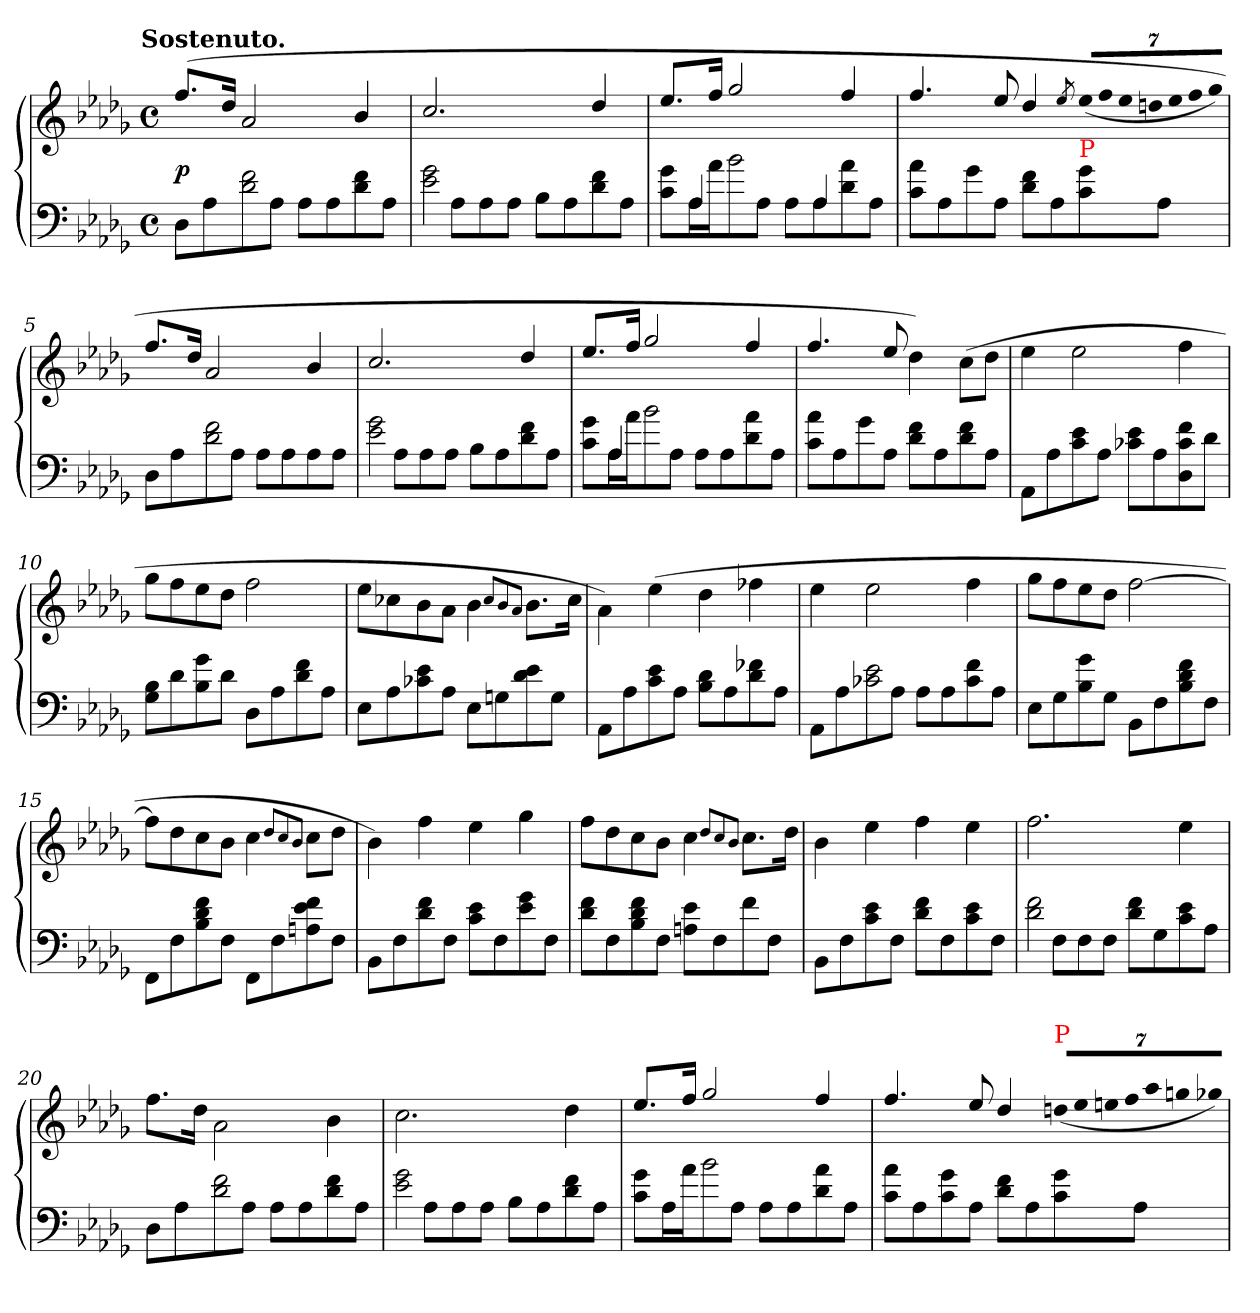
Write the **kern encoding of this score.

**kern	**kern	**dynam
*part1	*part1	*part1
*staff2	*staff1	*staff1/2
*clefF4	*clefG2	*
*k[b-e-a-d-g-]	*k[b-e-a-d-g-]	*
*D-:	*D-:	*
!!LO:TX:omd:t=Sostenuto.
*M4/4	*M4/4	*
*met(c)	*met(c)	*
*MM80	*MM80	*
=1	=1	=1
8D-L	(>8.ff/L	p
8A-	.	.
.	16dd-Jk	.
!LO:N:vis=2	!	!
8f 8d-	2a-	.
8A-J	.	.
8A-L	.	.
8A-	.	.
8f 8d-	4b-/	.
8A-J	.	.
=2	=2	=2
!LO:N:vis=2	!	!
8g-\ 8e-\	2.cc/	.
8A-L	.	.
8A-	.	.
8A-J	.	.
8B-L	.	.
8A-	.	.
8f\ 8d-\	4dd-/	.
8A-J	.	.
=3	=3	=3
*^	*	*
8ryy	8g-\ 8c\L	8.ee-/L	.
4A-	16A-\L	.	.
.	16a-\J	16ff/Jk	.
!	!LO:N:vis=2	!	!
.	8b-\	2gg-/	.
4ryy	8A-\J	.	.
.	8A-\L	.	.
4A-	8A-\	.	.
.	8a-\ 8d-\	4ff/	.
8ryy	8A-\J	.	.
*v	*v	*	*
=4	=4	=4
8a-\ 8c\L	4.ff/	.
8A-\	.	.
8g-\	.	.
8A-\J	8ee-/	.
8f\ 8d-\L	4dd-/	.
8A-\	.	.
.	8qee-/	.
*	*Xbrackettup	*
!	!LO:TX:b:color=red:t=P	!
!	!LO:N:vis=8	!
8g-\ 8c\	(<28ee-/L	.
!	!LO:N:vis=8	!
.	28ff/	.
!	!LO:N:vis=8	!
.	28ee-/	.
!	!LO:N:vis=8	!
.	28ddn/	.
8A-\J	.	.
!	!LO:N:vis=8	!
.	28ee-/	.
!	!LO:N:vis=8	!
.	28ff/	.
!	!LO:N:vis=8	!
.	28gg-/J)	.
=5	=5	=5
8D-L	8.ff/L	.
8A-	.	.
.	16dd-/Jk	.
!LO:N:vis=2	!	!
8f 8d-	2a-	.
8A-J	.	.
8A-L	.	.
8A-	.	.
8A-	4b-/	.
8A-J	.	.
=6	=6	=6
!LO:N:vis=2	!	!
8g-\ 8e-\	2.cc/	.
8A-L	.	.
8A-	.	.
8A-J	.	.
8B-L	.	.
8A-	.	.
8f\ 8d-\	4dd-/	.
8A-J	.	.
=7	=7	=7
*^	*	*
8ryy	8g-\ 8c\L	8.ee-/L	.
4A-	16A-\L	.	.
.	16a-\J	16ff/Jk	.
!	!LO:N:vis=2	!	!
.	8b-\	2gg-/	.
2ryy	8A-\J	.	.
.	8A-\L	.	.
.	8A-\	.	.
.	8a-\ 8d-\	4ff/	.
8ryy	8A-\J	.	.
*v	*v	*	*
=8	=8	=8
8a-\ 8c\L	4.ff/	.
8A-	.	.
8g-\	.	.
8A-J	8ee-/	.
8d- 8fL	4dd-)	.
8A-	.	.
8d- 8f	(>8ccL	.
8A-J	8dd-J	.
=9	=9	=9
8AA-L	4ee-	.
8A-	.	.
8e- 8c	2ee-	.
8A-J	.	.
8e- 8c-XL	.	.
8A-	.	.
8f 8c- 8D-	4ff	.
8d-J	.	.
=10	=10	=10
8B- 8G-L	8gg-L	.
8d-	8ff	.
8g- 8B-	8ee-	.
8d-J	8dd-J	.
8D-L	2ff	.
8A-	.	.
8f 8d-	.	.
8A-J	.	.
=11	=11	=11
8E-L	8ee-L	.
8A-	8cc-X	.
8e- 8c-X	8b-	.
8A-J	8a-J	.
8E-L	4b-	.
8Gn	.	.
.	8qqcc-/L	.
.	8qqb-/	.
.	8qqa-/J	.
8e- 8d-	8.b-L	.
8GJ	.	.
.	16cc-Jk	.
=12	=12	=12
8AA-L	4a-\)	.
8A-	.	.
8e- 8c	(4ee-	.
8A-J	.	.
8d- 8B-L	4dd-	.
8A-	.	.
8f-X 8d-	4ff-X	.
8A-J	.	.
=13	=13	=13
8AA-L	4ee-	.
8A-	.	.
!LO:N:vis=2	!	!
8e- 8c-X	2ee-\	.
8A-J	.	.
8A-L	.	.
8A-	.	.
8f 8c-	4ff	.
8A-J	.	.
=14	=14	=14
8E-L	8gg-L	.
8G-	8ff	.
8g- 8B-	8ee-	.
8G-J	8dd-J	.
8BB-L	[2ff	.
8F	.	.
8f 8d- 8B-	.	.
8FJ	.	.
=15	=15	=15
8FFL	8ffL]	.
8F	8dd-	.
8f 8d- 8B-	8cc	.
8FJ	8b-J	.
8FFL	4cc	.
8F	.	.
.	8qqdd-/L	.
.	8qqcc/	.
.	8qqb-/J	.
8f 8e- 8An	8ccL	.
8FJ	8dd-J	.
=16	=16	=16
8BB-L	4b-)	.
8F	.	.
8f 8d-	4ff	.
8FJ	.	.
8e- 8cL	4ee-	.
8F	.	.
8g- 8e-	4gg-	.
8FJ	.	.
=17	=17	=17
8f 8d-L	8ffL	.
8F	8dd-	.
8f 8d- 8B-	8cc	.
8FJ	8b-J	.
8e- 8AnL	4cc	.
8F	.	.
.	8qqdd-/L	.
.	8qqcc/	.
.	8qqb-/J	.
8f	8.ccL	.
8FJ	.	.
.	16dd-Jk	.
=18	=18	=18
8BB-L	4b-	.
8F	.	.
8e- 8c	4ee-	.
8FJ	.	.
8f 8d-L	4ff	.
8F	.	.
8e- 8c	4ee-	.
8FJ	.	.
=19	=19	=19
!LO:N:vis=2	!	!
8f 8d-	2.ff\	.
8FL	.	.
8F	.	.
8FJ	.	.
8f 8d-L	.	.
8G-	.	.
8e- 8c	4ee-	.
8A-J	.	.
=20	=20	=20
8D-L	8.ffL	.
8A-	.	.
.	16dd-Jk	.
!LO:N:vis=2	!	!
8f 8d-	2a-\	.
8A-J	.	.
8A-L	.	.
8A-	.	.
8f 8d-	4b-	.
8A-J	.	.
=21	=21	=21
!LO:N:vis=2	!	!
8g- 8e-	2.cc	.
8A-L	.	.
8A-	.	.
8A-J	.	.
8B-L	.	.
8A-	.	.
8f 8d-	4dd-	.
8A-J	.	.
=22	=22	=22
8g-\ 8c\L	8.ee-/L	.
16A-\L	.	.
16a-\J	16ff/Jk	.
!LO:N:vis=2	!	!
8b-\	2gg-/	.
8A-\J	.	.
8A-\L	.	.
8A-\	.	.
8a-\ 8d-\	4ff/	.
8A-\J	.	.
=23	=23	=23
8a-\ 8c\L	4.ff/	.
8A-	.	.
8g-\ 8c\	.	.
8A-J	8ee-/	.
8f\ 8d-\L	4dd-/	.
8A-	.	.
!	!LO:TX:a:color=red:t=P	!
!	!LO:N:vis=8	!
8g-\ 8c\	(28ddn/L	.
!	!LO:N:vis=8	!
.	28ee-/	.
!	!LO:N:vis=8	!
.	28een/	.
!	!LO:N:vis=8	!
.	28ff/	.
8A-J	.	.
!	!LO:N:vis=8	!
.	28aa-/	.
!	!LO:N:vis=8	!
.	28ggn/	.
!	!LO:N:vis=8	!
.	28gg-X/J)	.
=	=	=
*-	*-	*-
